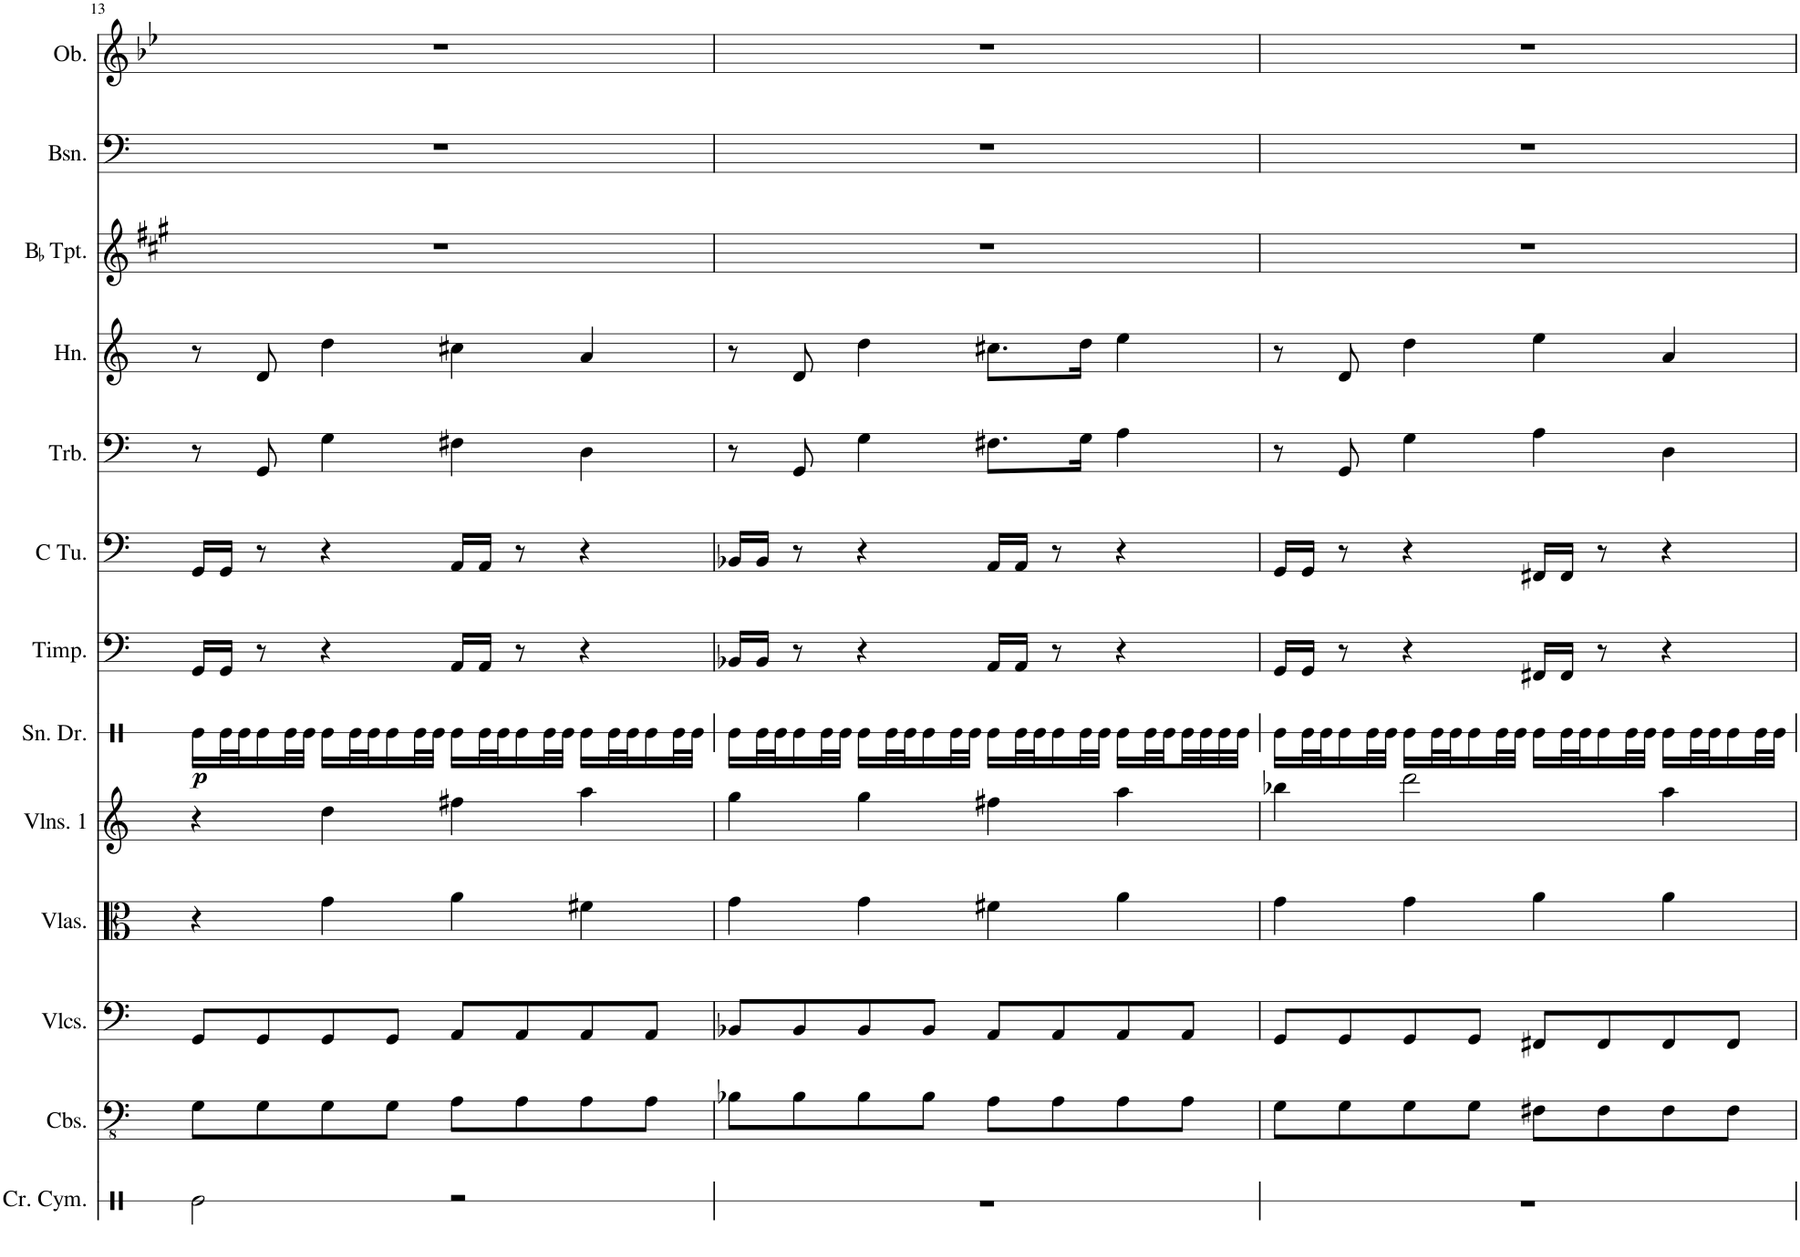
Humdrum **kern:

**kern	**kern	**kern	**kern	**kern	**kern	**dynam	**kern	**kern	**kern	**kern	**kern	**kern	**kern
*part13	*part12	*part11	*part10	*part9	*part8	*part8	*part7	*part6	*part5	*part4	*part3	*part2	*part1
*staff13	*staff12	*staff11	*staff10	*staff9	*staff8	*staff8	*staff7	*staff6	*staff5	*staff4	*staff3	*staff2	*staff1
*I"Crash Cymbal	*I"Contrabasses	*I"Violoncellos	*I"Violas	*I"Violins 1	*I"Snare Drum	*	*I"Timpani	*I"C Tuba	*I"Trombone	*I"Horn	*I"BaccidentalFlat Trumpet	*I"Bassoon	*I"Oboe
*I'Cr. Cym.	*I'Cbs.	*I'Vlcs.	*I'Vlas.	*I'Vlns. 1	*I'Sn. Dr.	*	*I'Timp.	*I'C Tu.	*I'Trb.	*I'Hn.	*I'BaccidentalFlat Tpt.	*I'Bsn.	*I'Ob.
!!LO:PB:g=z
*clefX	*clefFv4	*clefF4	*clefC3	*clefG2	*clefX	*	*clefF4	*clefF4	*clefF4	*clefG2	*clefG2	*clefF4	*clefG2
*	*	*	*	*	*	*	*	*	*	*Trd4c7	*Trd1c2	*	*
*k[]	*k[]	*k[]	*k[]	*k[]	*k[]	*	*k[]	*k[]	*k[]	*k[]	*k[f#c#g#]	*k[]	*k[b-e-]
*M4/4	*M4/4	*M4/4	*M4/4	*M4/4	*M4/4	*	*M4/4	*M4/4	*M4/4	*M4/4	*M4/4	*M4/4	*M4/4
=13	=13	=13	=13	=13	=13	=13	=13	=13	=13	=13	=13	=13	=13
!	!	!	!	!	!	!LO:DY:b	!	!	!	!	!	!	!
2Re\	8GG\L	8GG/L	4r	4r	16Re\LL	p	16GG/LL	16GG/LL	8r	8r	1r	1r	1r
.	.	.	.	.	32Re\L	.	16GG/JJ	16GG/JJ	.	.	.	.	.
.	.	.	.	.	32Re\J	.	.	.	.	.	.	.	.
.	8GG\	8GG/	.	.	16Re\	.	8r	8r	8GG/	8d/	.	.	.
.	.	.	.	.	32Re\L	.	.	.	.	.	.	.	.
.	.	.	.	.	32Re\JJJ	.	.	.	.	.	.	.	.
.	8GG\	8GG/	4g\	4dd\	16Re\LL	.	4r	4r	4G\	4dd\	.	.	.
.	.	.	.	.	32Re\L	.	.	.	.	.	.	.	.
.	.	.	.	.	32Re\J	.	.	.	.	.	.	.	.
.	8GG\J	8GG/J	.	.	16Re\	.	.	.	.	.	.	.	.
.	.	.	.	.	32Re\L	.	.	.	.	.	.	.	.
.	.	.	.	.	32Re\JJJ	.	.	.	.	.	.	.	.
2r	8AA\L	8AA/L	4a\	4ff#X\	16Re\LL	.	16AA/LL	16AA/LL	4F#X\	4cc#X\	.	.	.
.	.	.	.	.	32Re\L	.	16AA/JJ	16AA/JJ	.	.	.	.	.
.	.	.	.	.	32Re\J	.	.	.	.	.	.	.	.
.	8AA\	8AA/	.	.	16Re\	.	8r	8r	.	.	.	.	.
.	.	.	.	.	32Re\L	.	.	.	.	.	.	.	.
.	.	.	.	.	32Re\JJJ	.	.	.	.	.	.	.	.
.	8AA\	8AA/	4f#X\	4aa\	16Re\LL	.	4r	4r	4D\	4a/	.	.	.
.	.	.	.	.	32Re\L	.	.	.	.	.	.	.	.
.	.	.	.	.	32Re\J	.	.	.	.	.	.	.	.
.	8AA\J	8AA/J	.	.	16Re\	.	.	.	.	.	.	.	.
.	.	.	.	.	32Re\L	.	.	.	.	.	.	.	.
.	.	.	.	.	32Re\JJJ	.	.	.	.	.	.	.	.
=14	=14	=14	=14	=14	=14	=14	=14	=14	=14	=14	=14	=14	=14
1r	8BB-X\L	8BB-X/L	4g\	4gg\	16Re\LL	.	16BB-X/LL	16BB-X/LL	8r	8r	1r	1r	1r
.	.	.	.	.	32Re\L	.	16BB-/JJ	16BB-/JJ	.	.	.	.	.
.	.	.	.	.	32Re\J	.	.	.	.	.	.	.	.
.	8BB-\	8BB-/	.	.	16Re\	.	8r	8r	8GG/	8d/	.	.	.
.	.	.	.	.	32Re\L	.	.	.	.	.	.	.	.
.	.	.	.	.	32Re\JJJ	.	.	.	.	.	.	.	.
.	8BB-\	8BB-/	4g\	4gg\	16Re\LL	.	4r	4r	4G\	4dd\	.	.	.
.	.	.	.	.	32Re\L	.	.	.	.	.	.	.	.
.	.	.	.	.	32Re\J	.	.	.	.	.	.	.	.
.	8BB-\J	8BB-/J	.	.	16Re\	.	.	.	.	.	.	.	.
.	.	.	.	.	32Re\L	.	.	.	.	.	.	.	.
.	.	.	.	.	32Re\JJJ	.	.	.	.	.	.	.	.
.	8AA\L	8AA/L	4f#X\	4ff#X\	16Re\LL	.	16AA/LL	16AA/LL	8.F#X\L	8.cc#X\L	.	.	.
.	.	.	.	.	32Re\L	.	16AA/JJ	16AA/JJ	.	.	.	.	.
.	.	.	.	.	32Re\J	.	.	.	.	.	.	.	.
.	8AA\	8AA/	.	.	16Re\	.	8r	8r	.	.	.	.	.
.	.	.	.	.	32Re\L	.	.	.	16G\Jk	16dd\Jk	.	.	.
.	.	.	.	.	32Re\JJJ	.	.	.	.	.	.	.	.
.	8AA\	8AA/	4a\	4aa\	16Re\LL	.	4r	4r	4A\	4ee\	.	.	.
.	.	.	.	.	32Re\L	.	.	.	.	.	.	.	.
.	.	.	.	.	32Re\	.	.	.	.	.	.	.	.
.	8AA\J	8AA/J	.	.	32Re\	.	.	.	.	.	.	.	.
.	.	.	.	.	32Re\	.	.	.	.	.	.	.	.
.	.	.	.	.	32Re\	.	.	.	.	.	.	.	.
.	.	.	.	.	32Re\JJJ	.	.	.	.	.	.	.	.
=15	=15	=15	=15	=15	=15	=15	=15	=15	=15	=15	=15	=15	=15
1r	8GG\L	8GG/L	4g\	4bb-X\	16Re\LL	.	16GG/LL	16GG/LL	8r	8r	1r	1r	1r
.	.	.	.	.	32Re\L	.	16GG/JJ	16GG/JJ	.	.	.	.	.
.	.	.	.	.	32Re\J	.	.	.	.	.	.	.	.
.	8GG\	8GG/	.	.	16Re\	.	8r	8r	8GG/	8d/	.	.	.
.	.	.	.	.	32Re\L	.	.	.	.	.	.	.	.
.	.	.	.	.	32Re\JJJ	.	.	.	.	.	.	.	.
.	8GG\	8GG/	4g\	2ddd\	16Re\LL	.	4r	4r	4G\	4dd\	.	.	.
.	.	.	.	.	32Re\L	.	.	.	.	.	.	.	.
.	.	.	.	.	32Re\J	.	.	.	.	.	.	.	.
.	8GG\J	8GG/J	.	.	16Re\	.	.	.	.	.	.	.	.
.	.	.	.	.	32Re\L	.	.	.	.	.	.	.	.
.	.	.	.	.	32Re\JJJ	.	.	.	.	.	.	.	.
.	8FF#X\L	8FF#X/L	4a\	.	16Re\LL	.	16FF#X/LL	16FF#X/LL	4A\	4ee\	.	.	.
.	.	.	.	.	32Re\L	.	16FF#/JJ	16FF#/JJ	.	.	.	.	.
.	.	.	.	.	32Re\J	.	.	.	.	.	.	.	.
.	8FF#\	8FF#/	.	.	16Re\	.	8r	8r	.	.	.	.	.
.	.	.	.	.	32Re\L	.	.	.	.	.	.	.	.
.	.	.	.	.	32Re\JJJ	.	.	.	.	.	.	.	.
.	8FF#\	8FF#/	4a\	4aa\	16Re\LL	.	4r	4r	4D\	4a/	.	.	.
.	.	.	.	.	32Re\L	.	.	.	.	.	.	.	.
.	.	.	.	.	32Re\J	.	.	.	.	.	.	.	.
.	8FF#\J	8FF#/J	.	.	16Re\	.	.	.	.	.	.	.	.
.	.	.	.	.	32Re\L	.	.	.	.	.	.	.	.
.	.	.	.	.	32Re\JJJ	.	.	.	.	.	.	.	.
=	=	=	=	=	=	=	=	=	=	=	=	=	=
*-	*-	*-	*-	*-	*-	*-	*-	*-	*-	*-	*-	*-	*-
